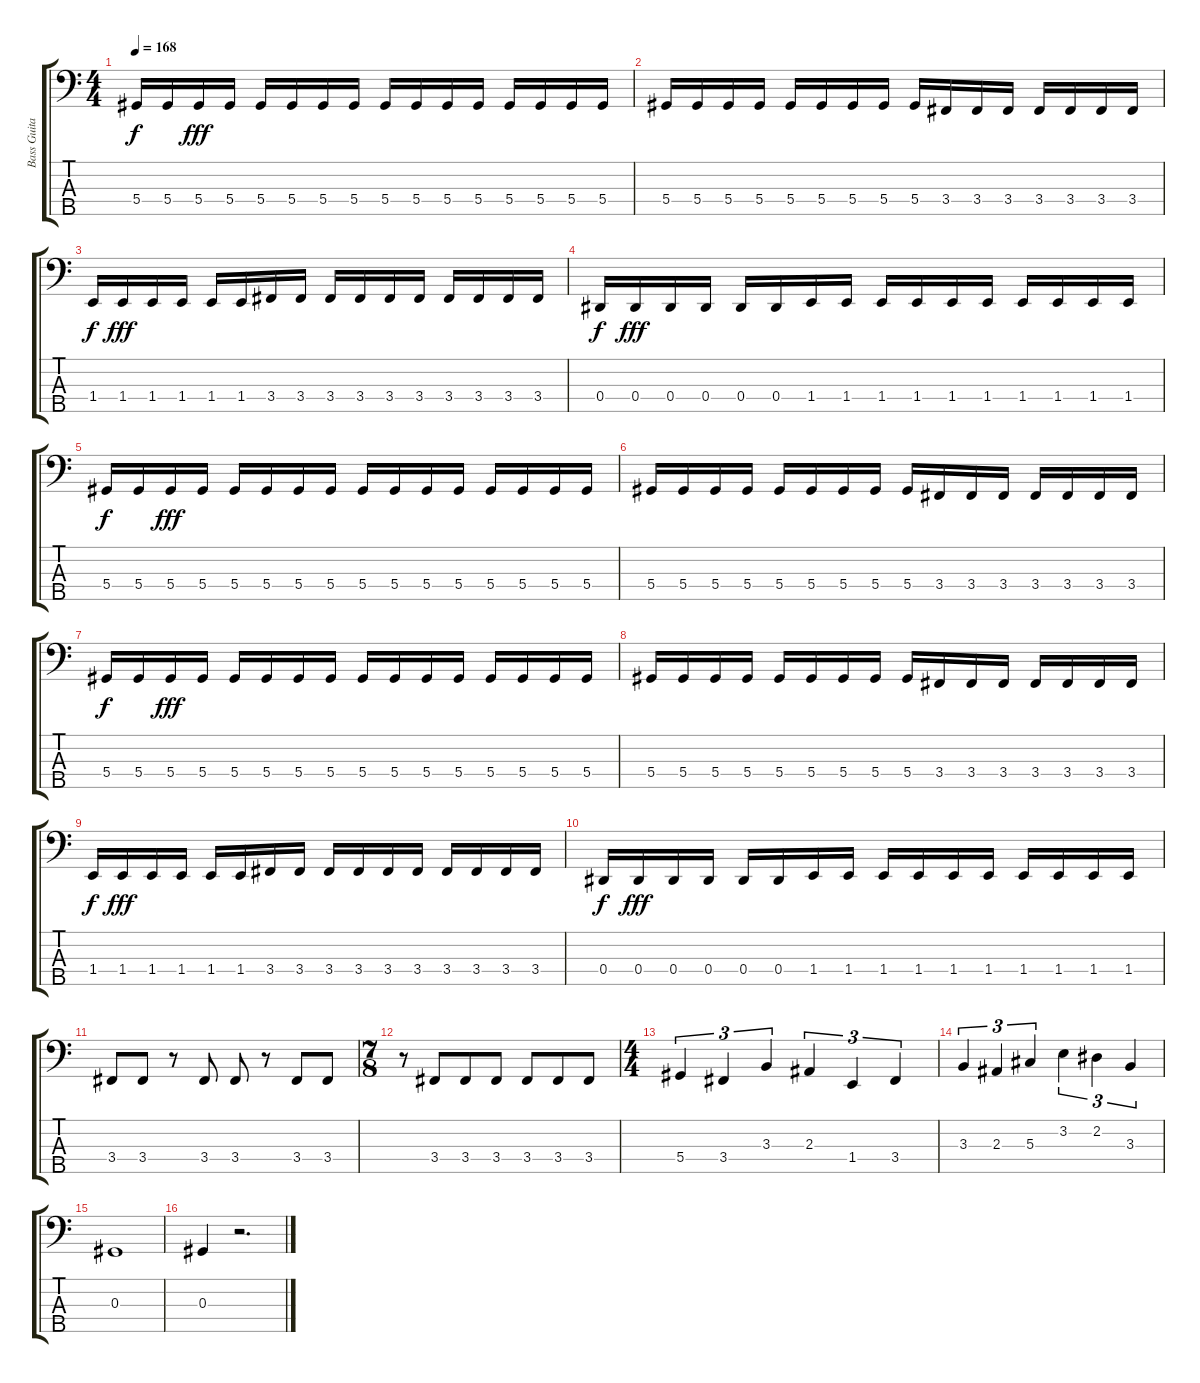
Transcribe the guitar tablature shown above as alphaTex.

\track ("Bass Guitar" "Bass Guita") {instrument electricbassfinger}
\staff {score tabs}
\tuning (Gb2 Db2 Ab1 Eb1 Bb0) {hide}
\ts (4 4)
\tempo 168
\clef f4
\ks c
5.4.16{dy f} 5.4.16 5.4.16{dy fff} 5.4.16 5.4.16 5.4.16 5.4.16 5.4.16 5.4.16 5.4.16 5.4.16 5.4.16 5.4.16 5.4.16 5.4.16 5.4.16 |
5.4.16 5.4.16 5.4.16 5.4.16 5.4.16 5.4.16 5.4.16 5.4.16 5.4.16 3.4.16 3.4.16 3.4.16 3.4.16 3.4.16 3.4.16 3.4.16 |
1.4.16{dy f} 1.4.16{dy fff} 1.4.16 1.4.16 1.4.16 1.4.16 3.4.16 3.4.16 3.4.16 3.4.16 3.4.16 3.4.16 3.4.16 3.4.16 3.4.16 3.4.16 |
0.4.16{dy f} 0.4.16{dy fff} 0.4.16 0.4.16 0.4.16 0.4.16 1.4.16 1.4.16 1.4.16 1.4.16 1.4.16 1.4.16 1.4.16 1.4.16 1.4.16 1.4.16 |
5.4.16{dy f instrument electricbassfinger} 5.4.16 5.4.16{dy fff} 5.4.16 5.4.16 5.4.16 5.4.16 5.4.16 5.4.16 5.4.16 5.4.16 5.4.16 5.4.16 5.4.16 5.4.16 5.4.16 |
5.4.16 5.4.16 5.4.16 5.4.16 5.4.16 5.4.16 5.4.16 5.4.16 5.4.16 3.4.16 3.4.16 3.4.16 3.4.16 3.4.16 3.4.16 3.4.16 |
5.4.16{dy f} 5.4.16 5.4.16{dy fff} 5.4.16 5.4.16 5.4.16 5.4.16 5.4.16 5.4.16 5.4.16 5.4.16 5.4.16 5.4.16 5.4.16 5.4.16 5.4.16 |
5.4.16 5.4.16 5.4.16 5.4.16 5.4.16 5.4.16 5.4.16 5.4.16 5.4.16 3.4.16 3.4.16 3.4.16 3.4.16 3.4.16 3.4.16 3.4.16 |
1.4.16{dy f} 1.4.16{dy fff} 1.4.16 1.4.16 1.4.16 1.4.16 3.4.16 3.4.16 3.4.16 3.4.16 3.4.16 3.4.16 3.4.16 3.4.16 3.4.16 3.4.16 |
0.4.16{dy f} 0.4.16{dy fff} 0.4.16 0.4.16 0.4.16 0.4.16 1.4.16 1.4.16 1.4.16 1.4.16 1.4.16 1.4.16 1.4.16 1.4.16 1.4.16 1.4.16 |
3.4.8 3.4.8 r.8 3.4.8 3.4.8 r.8 3.4.8 3.4.8 |
\ts (7 8)
r.8 3.4.8 3.4.8 3.4.8 3.4.8 3.4.8 3.4.8 |
\ts (4 4)
5.4.4{tu (3 2)} 3.4.4{tu (3 2)} 3.3.4{tu (3 2)} 2.3.4{tu (3 2)} 1.4.4{tu (3 2)} 3.4.4{tu (3 2)} |
3.3.4{tu (3 2)} 2.3.4{tu (3 2)} 5.3.4{tu (3 2)} 3.2.4{tu (3 2)} 2.2.4{tu (3 2)} 3.3.4{tu (3 2)} |
0.3.1 |
0.3.4 r.2{d}
